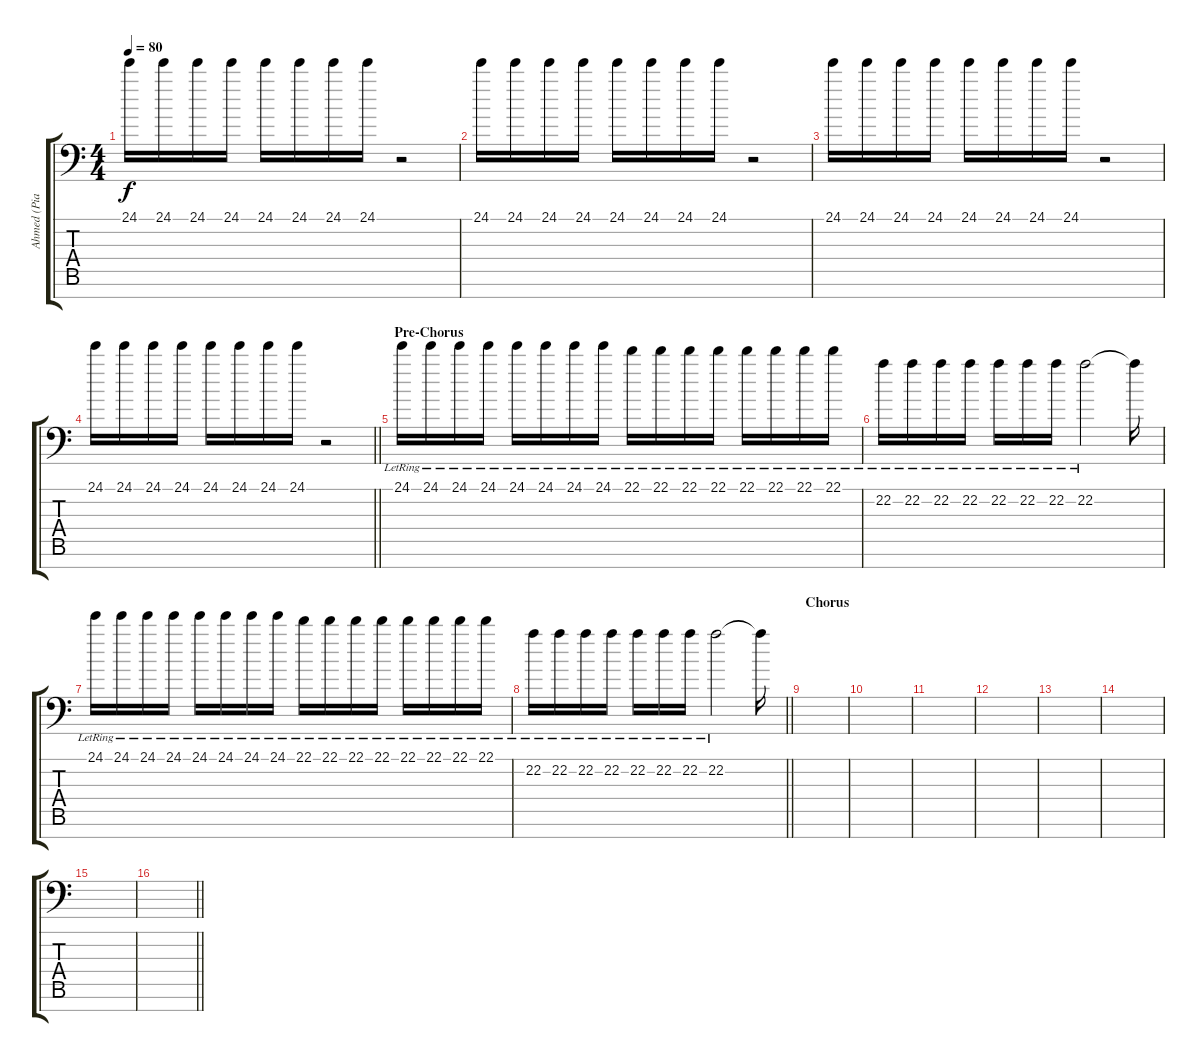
\track ("Ahmed (Piano Bass)" "Ahmed (Pia") {instrument acousticgrandpiano}
\staff {score tabs}
\tuning (E4 B3 G3 D3 A2 E2 A1) {hide}
\ts (4 4)
\tempo 80
\clef f4
\ks c
24.1.16{dy f volume 0} 24.1.16 24.1.16 24.1.16 24.1.16 24.1.16 24.1.16 24.1.16 r.2{volume 11} |
24.1.16{volume 0} 24.1.16 24.1.16 24.1.16 24.1.16 24.1.16 24.1.16 24.1.16 r.2 |
24.1.16{volume 0} 24.1.16 24.1.16 24.1.16 24.1.16 24.1.16 24.1.16 24.1.16 r.2{volume 11} |
\barLineRight lightlight
24.1.16{volume 0} 24.1.16 24.1.16 24.1.16 24.1.16 24.1.16 24.1.16 24.1.16 r.2{volume 11} |
\section ("" "Pre-Chorus")
24.1{lr}.16{volume 0} 24.1{lr}.16 24.1{lr}.16 24.1{lr}.16 24.1{lr}.16 24.1{lr}.16 24.1{lr}.16 24.1{lr}.16 22.1{lr}.16{volume 11} 22.1{lr}.16{volume 0} 22.1{lr}.16 22.1{lr}.16 22.1{lr}.16 22.1{lr}.16 22.1{lr}.16 22.1{lr}.16 |
22.2{lr}.16{volume 11} 22.2{lr}.16{volume 0} 22.2{lr}.16 22.2{lr}.16 22.2{lr}.16 22.2{lr}.16 22.2{lr}.16 22.2{lr}.2 22.2{t}.16{volume 11} |
24.1{lr}.16{volume 0} 24.1{lr}.16 24.1{lr}.16 24.1{lr}.16 24.1{lr}.16 24.1{lr}.16 24.1{lr}.16 24.1{lr}.16 22.1{lr}.16{volume 11} 22.1{lr}.16{volume 0} 22.1{lr}.16 22.1{lr}.16 22.1{lr}.16 22.1{lr}.16 22.1{lr}.16 22.1{lr}.16 |
\barLineRight lightlight
22.2{lr}.16{volume 11} 22.2{lr}.16{volume 0} 22.2{lr}.16 22.2{lr}.16 22.2{lr}.16 22.2{lr}.16 22.2{lr}.16 22.2{lr}.2 22.2{t}.16{volume 11} |
\section ("" "Chorus")
|
|
|
|
|
|
|
\barLineRight lightlight
